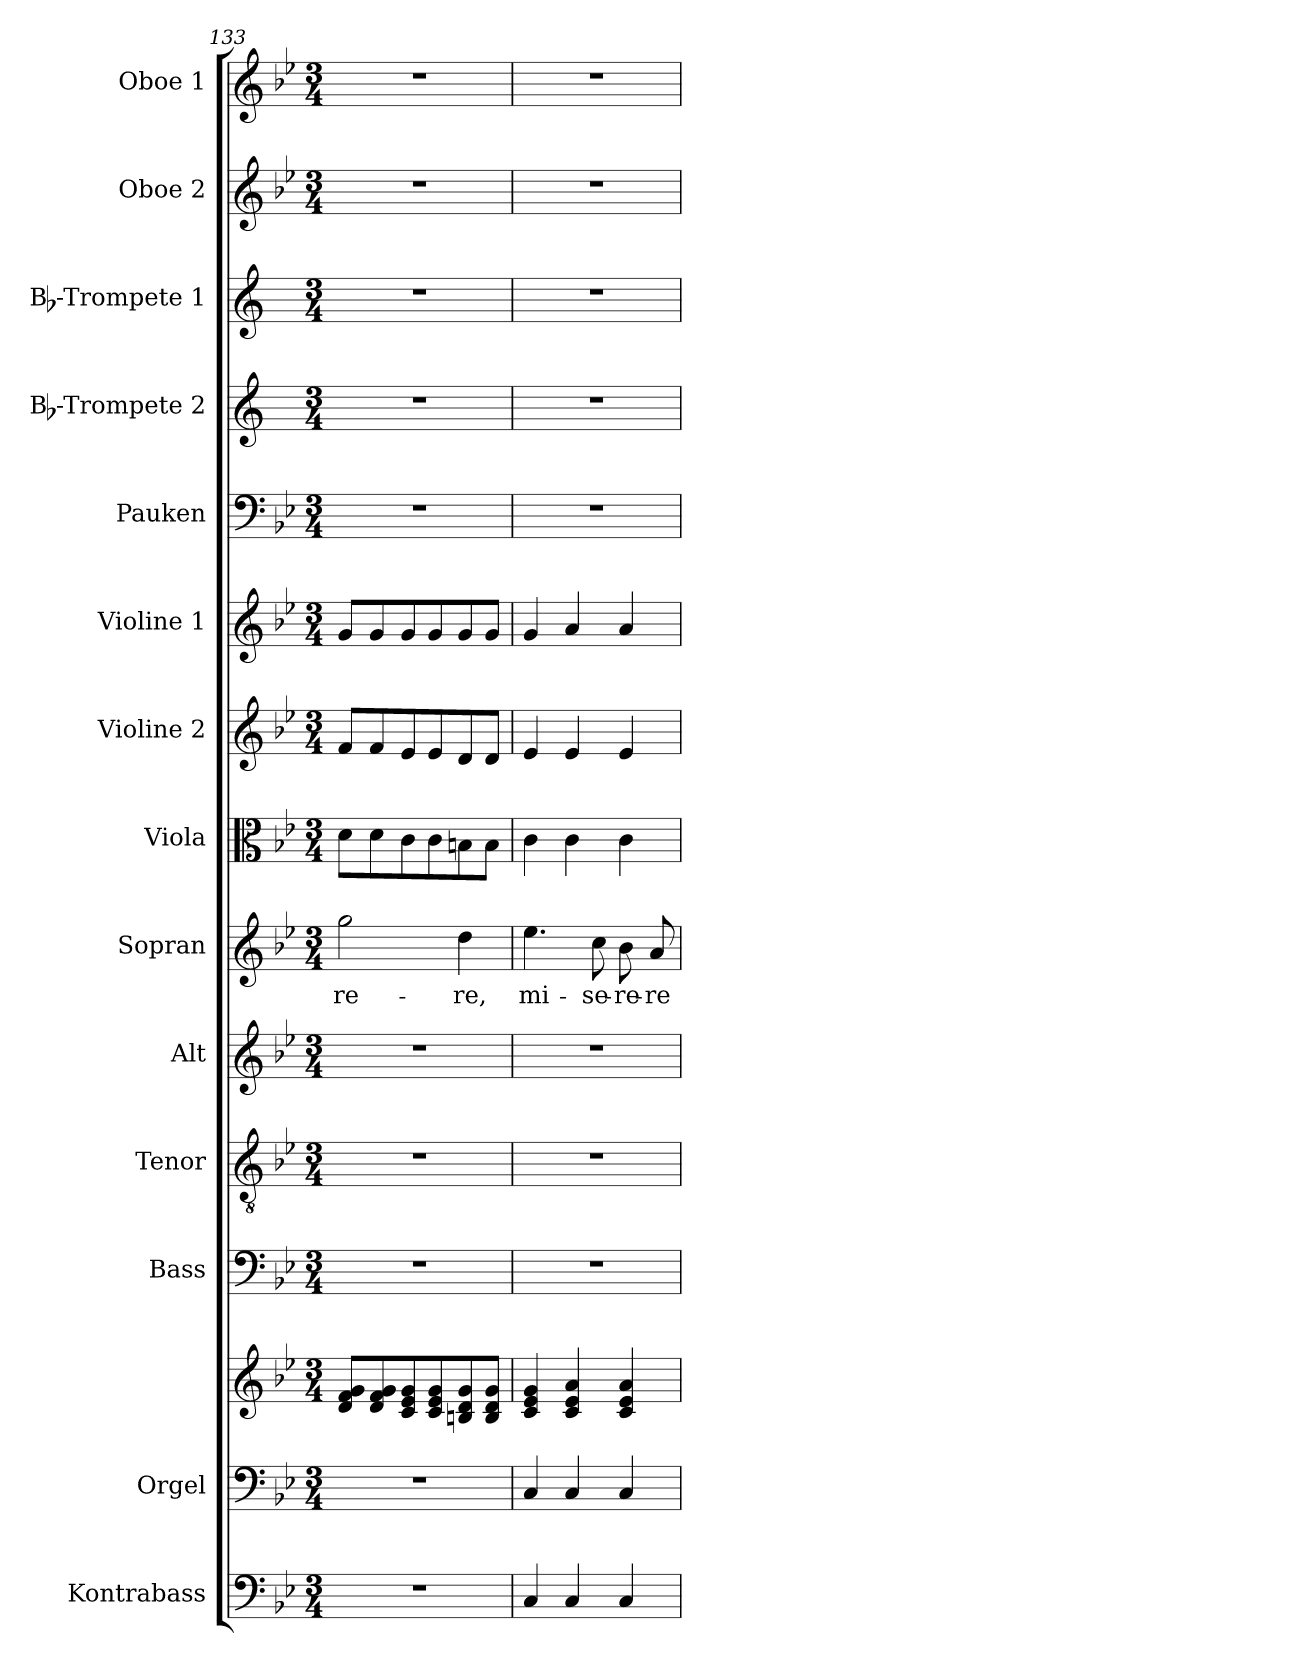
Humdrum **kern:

**kern	**kern	**kern	**kern	**kern	**kern	**kern	**text	**kern	**kern	**kern	**kern	**kern	**kern	**kern	**kern
*part14	*part13	*part13	*part12	*part11	*part10	*part9	*part9	*part8	*part7	*part6	*part5	*part4	*part3	*part2	*part1
*staff15	*staff14	*staff13	*staff12	*staff11	*staff10	*staff9	*staff9	*staff8	*staff7	*staff6	*staff5	*staff4	*staff3	*staff2	*staff1
*I"Kontrabass	*I"Orgel	*	*I"Bass	*I"Tenor	*I"Alt	*I"Sopran	*	*I"Viola	*I"Violine 2	*I"Violine 1	*I"Pauken	*I"Bb-Trompete 2	*I"Bb-Trompete 1	*I"Oboe 2	*I"Oboe 1
*I'Kb.	*I'Org.	*	*I'B.	*I'T.	*I'A.	*I'S.	*	*I'Vla.	*I'Vl. 2	*I'Vl. 1	*I'Pk.	*I'Bb Trp. 2	*I'Bb Trp. 1	*I'Ob. 2	*I'Ob. 1
*clefF4	*clefF4	*clefG2	*clefF4	*clefGv2	*clefG2	*clefG2	*	*clefC3	*clefG2	*clefG2	*clefF4	*clefG2	*clefG2	*clefG2	*clefG2
*ITrd7c12	*	*	*	*	*	*	*	*	*	*	*	*ITrd1c2	*ITrd1c2	*	*
*k[b-e-]	*k[b-e-]	*k[b-e-]	*k[b-e-]	*k[b-e-]	*k[b-e-]	*k[b-e-]	*	*k[b-e-]	*k[b-e-]	*k[b-e-]	*k[b-e-]	*k[b-e-]	*k[b-e-]	*k[b-e-]	*k[b-e-]
*B-:	*B-:	*B-:	*B-:	*B-:	*B-:	*B-:	*	*B-:	*B-:	*B-:	*B-:	*B-:	*B-:	*B-:	*B-:
*M3/4	*M3/4	*M3/4	*M3/4	*M3/4	*M3/4	*M3/4	*	*M3/4	*M3/4	*M3/4	*M3/4	*M3/4	*M3/4	*M3/4	*M3/4
=133	=133	=133	=133	=133	=133	=133	=133	=133	=133	=133	=133	=133	=133	=133	=133
!	!	!	!	!	!	!	!LO:LY:b	!	!	!	!	!	!	!	!
2.r	2.r	8d/ 8f/ 8g/L	2.r	2.r	2.r	2gg\	-re-	8d\L	8f/L	8g/L	2.r	2.r	2.r	2.r	2.r
.	.	8d/ 8f/ 8g/	.	.	.	.	.	8d\	8f/	8g/	.	.	.	.	.
.	.	8c/ 8e-/ 8g/	.	.	.	.	.	8c\	8e-/	8g/	.	.	.	.	.
.	.	8c/ 8e-/ 8g/	.	.	.	.	.	8c\	8e-/	8g/	.	.	.	.	.
!	!	!	!	!	!	!	!LO:LY:b	!	!	!	!	!	!	!	!
.	.	8Bn/ 8d/ 8g/	.	.	.	4dd\	-re,	8Bn\	8d/	8g/	.	.	.	.	.
.	.	8B/ 8d/ 8g/J	.	.	.	.	.	8B\J	8d/J	8g/J	.	.	.	.	.
!!LO:PB:g=z
=134	=134	=134	=134	=134	=134	=134	=134	=134	=134	=134	=134	=134	=134	=134	=134
!	!	!	!	!	!	!	!LO:LY:b	!	!	!	!	!	!	!	!
4CC/	4C/	4c/ 4e-/ 4g/	2.r	2.r	2.r	4.ee-\	mi-	4c\	4e-/	4g/	2.r	2.r	2.r	2.r	2.r
4CC/	4C/	4c/ 4e-/ 4a/	.	.	.	.	.	4c\	4e-/	4a/	.	.	.	.	.
!	!	!	!	!	!	!	!LO:LY:b	!	!	!	!	!	!	!	!
.	.	.	.	.	.	8cc\	-se-	.	.	.	.	.	.	.	.
!	!	!	!	!	!	!	!LO:LY:b	!	!	!	!	!	!	!	!
4CC/	4C/	4c/ 4e-/ 4a/	.	.	.	8b-\	-re-	4c\	4e-/	4a/	.	.	.	.	.
!	!	!	!	!	!	!	!LO:LY:b	!	!	!	!	!	!	!	!
.	.	.	.	.	.	8a/	-re	.	.	.	.	.	.	.	.
=	=	=	=	=	=	=	=	=	=	=	=	=	=	=	=
*-	*-	*-	*-	*-	*-	*-	*-	*-	*-	*-	*-	*-	*-	*-	*-
